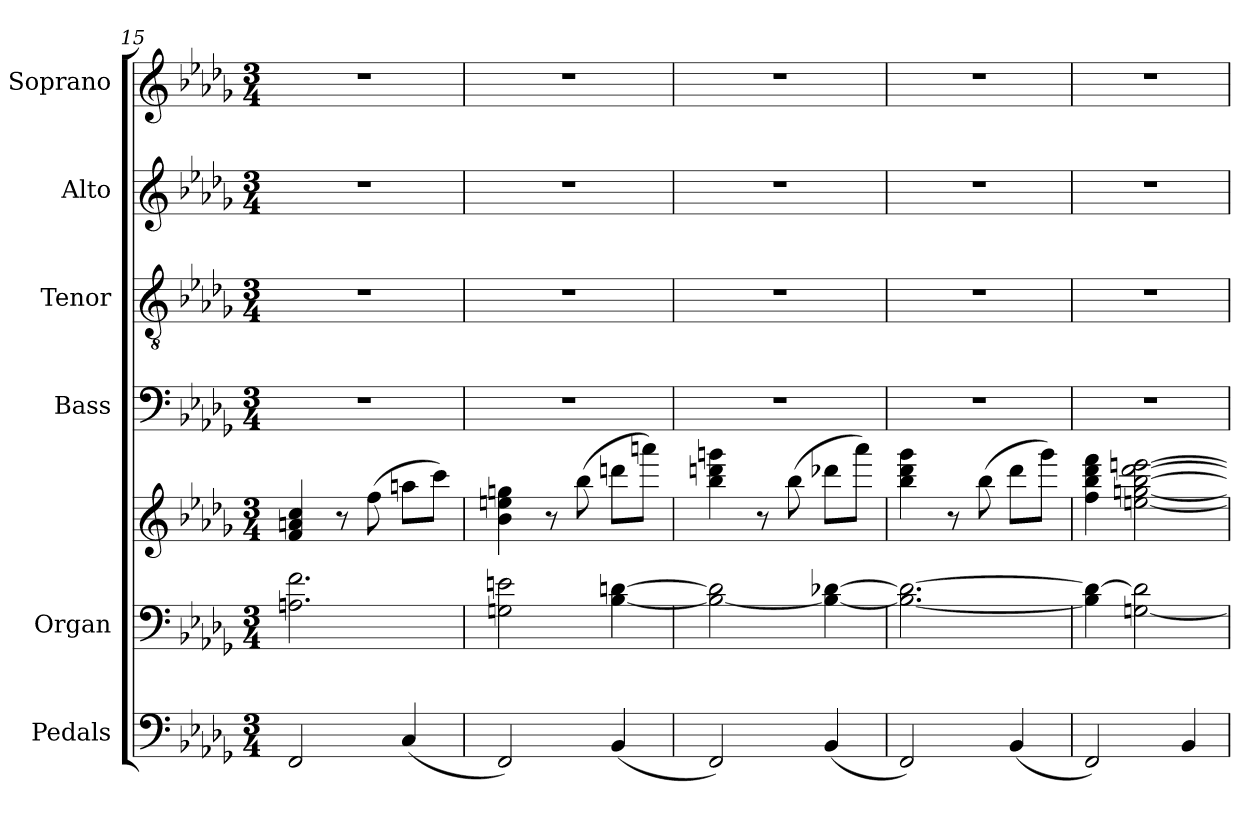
**kern	**kern	**kern	**kern	**kern	**kern	**kern
*part6	*part5	*part5	*part4	*part3	*part2	*part1
*staff7	*staff6	*staff5	*staff4	*staff3	*staff2	*staff1
*I"Pedals	*I"Organ	*	*I"Bass	*I"Tenor	*I"Alto	*I"Soprano
*	*I'Org.	*	*I'B.	*I'T.	*I'A.	*I'S.
*clefF4	*clefF4	*clefG2	*clefF4	*clefGv2	*clefG2	*clefG2
*	*	*	*	*ITrd7c12	*	*
*k[b-e-a-d-g-]	*k[b-e-a-d-g-]	*k[b-e-a-d-g-]	*k[b-e-a-d-g-]	*k[b-e-a-d-g-]	*k[b-e-a-d-g-]	*k[b-e-a-d-g-]
*b-:	*b-:	*b-:	*b-:	*b-:	*b-:	*b-:
*M3/4	*M3/4	*M3/4	*M3/4	*M3/4	*M3/4	*M3/4
=15	=15	=15	=15	=15	=15	=15
!	!	!	!LO:N:vis=1	!LO:N:vis=1	!LO:N:vis=1	!LO:N:vis=1
2FFi/	2.Ani\ 2.fi	4fi/ 4ani 4cci	2.r	2.r	2.r	2.r
.	.	8r	.	.	.	.
.	.	(8ffi\	.	.	.	.
(4Ci/	.	8aani\L	.	.	.	.
.	.	8ccci\J)	.	.	.	.
=16	=16	=16	=16	=16	=16	=16
!	!	!	!LO:N:vis=1	!LO:N:vis=1	!LO:N:vis=1	!LO:N:vis=1
2FFi/)	2Gni\ 2eni	4b-i\ 4eeni 4ggni	2.r	2.r	2.r	2.r
.	.	8r	.	.	.	.
.	.	(8bb-i\	.	.	.	.
(4BB-i/	[4B-i\ [4dni	8dddni\L	.	.	.	.
.	.	8aaani\J)	.	.	.	.
=17	=17	=17	=17	=17	=17	=17
!	!	!	!LO:N:vis=1	!LO:N:vis=1	!LO:N:vis=1	!LO:N:vis=1
2FFi/)	2B-i\_ 2di]	4bb-i\ 4dddni 4gggni	2.r	2.r	2.r	2.r
.	.	8r	.	.	.	.
.	.	(8bb-i\	.	.	.	.
(4BB-i/	4B-i\_ [4d-Xi	8ddd-Xi\L	.	.	.	.
.	.	8aaa-i\J)	.	.	.	.
=18	=18	=18	=18	=18	=18	=18
!	!	!	!LO:N:vis=1	!LO:N:vis=1	!LO:N:vis=1	!LO:N:vis=1
2FFi/)	2.B-i\_ 2.d-i_	4bb-i\ 4ddd-i 4ggg-i	2.r	2.r	2.r	2.r
.	.	8r	.	.	.	.
.	.	(8bb-i\	.	.	.	.
(4BB-i/	.	8ddd-i\L	.	.	.	.
.	.	8ggg-i\J)	.	.	.	.
=19	=19	=19	=19	=19	=19	=19
!	!	!	!LO:N:vis=1	!LO:N:vis=1	!LO:N:vis=1	!LO:N:vis=1
2FFi/)	4B-i\] 4d-i_	4ffi\ 4bb-i 4ddd-i 4fffi	2.r	2.r	2.r	2.r
.	[2Gni\ 2d-i]	[2eeni\ [2ggni [2bb-i [2ddd-i [2eeeni	.	.	.	.
4BB-i/	.	.	.	.	.	.
=	=	=	=	=	=	=
*-	*-	*-	*-	*-	*-	*-
